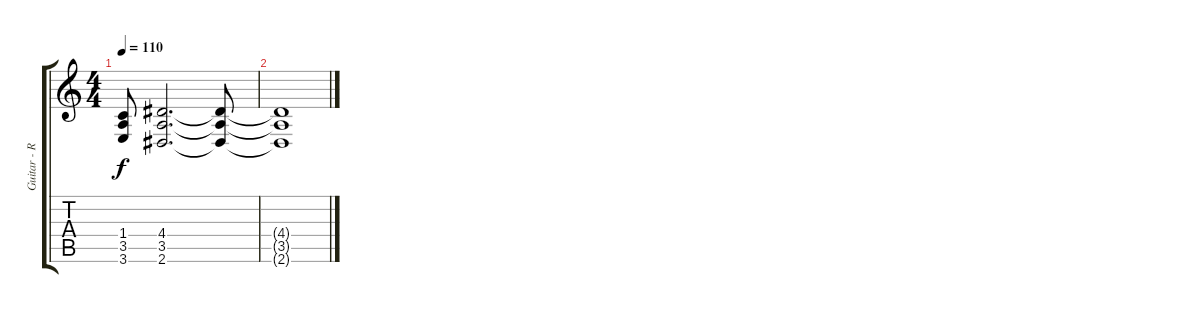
\track ("Guitar - R" "Guitar - R") {instrument overdrivenguitar}
\staff {score tabs}
\tuning (Db4 Ab3 E3 B2 Gb2 Db2) {hide}
\ts (4 4)
\tempo 110
\clef g2
\ks c
(1.4 3.5 3.6).8{dy f} (4.4 3.5 2.6).2{d} (4.4{t} 3.5{t} 2.6{t}).8 |
(4.4{t} 3.5{t} 2.6{t}).1{volume 0}
